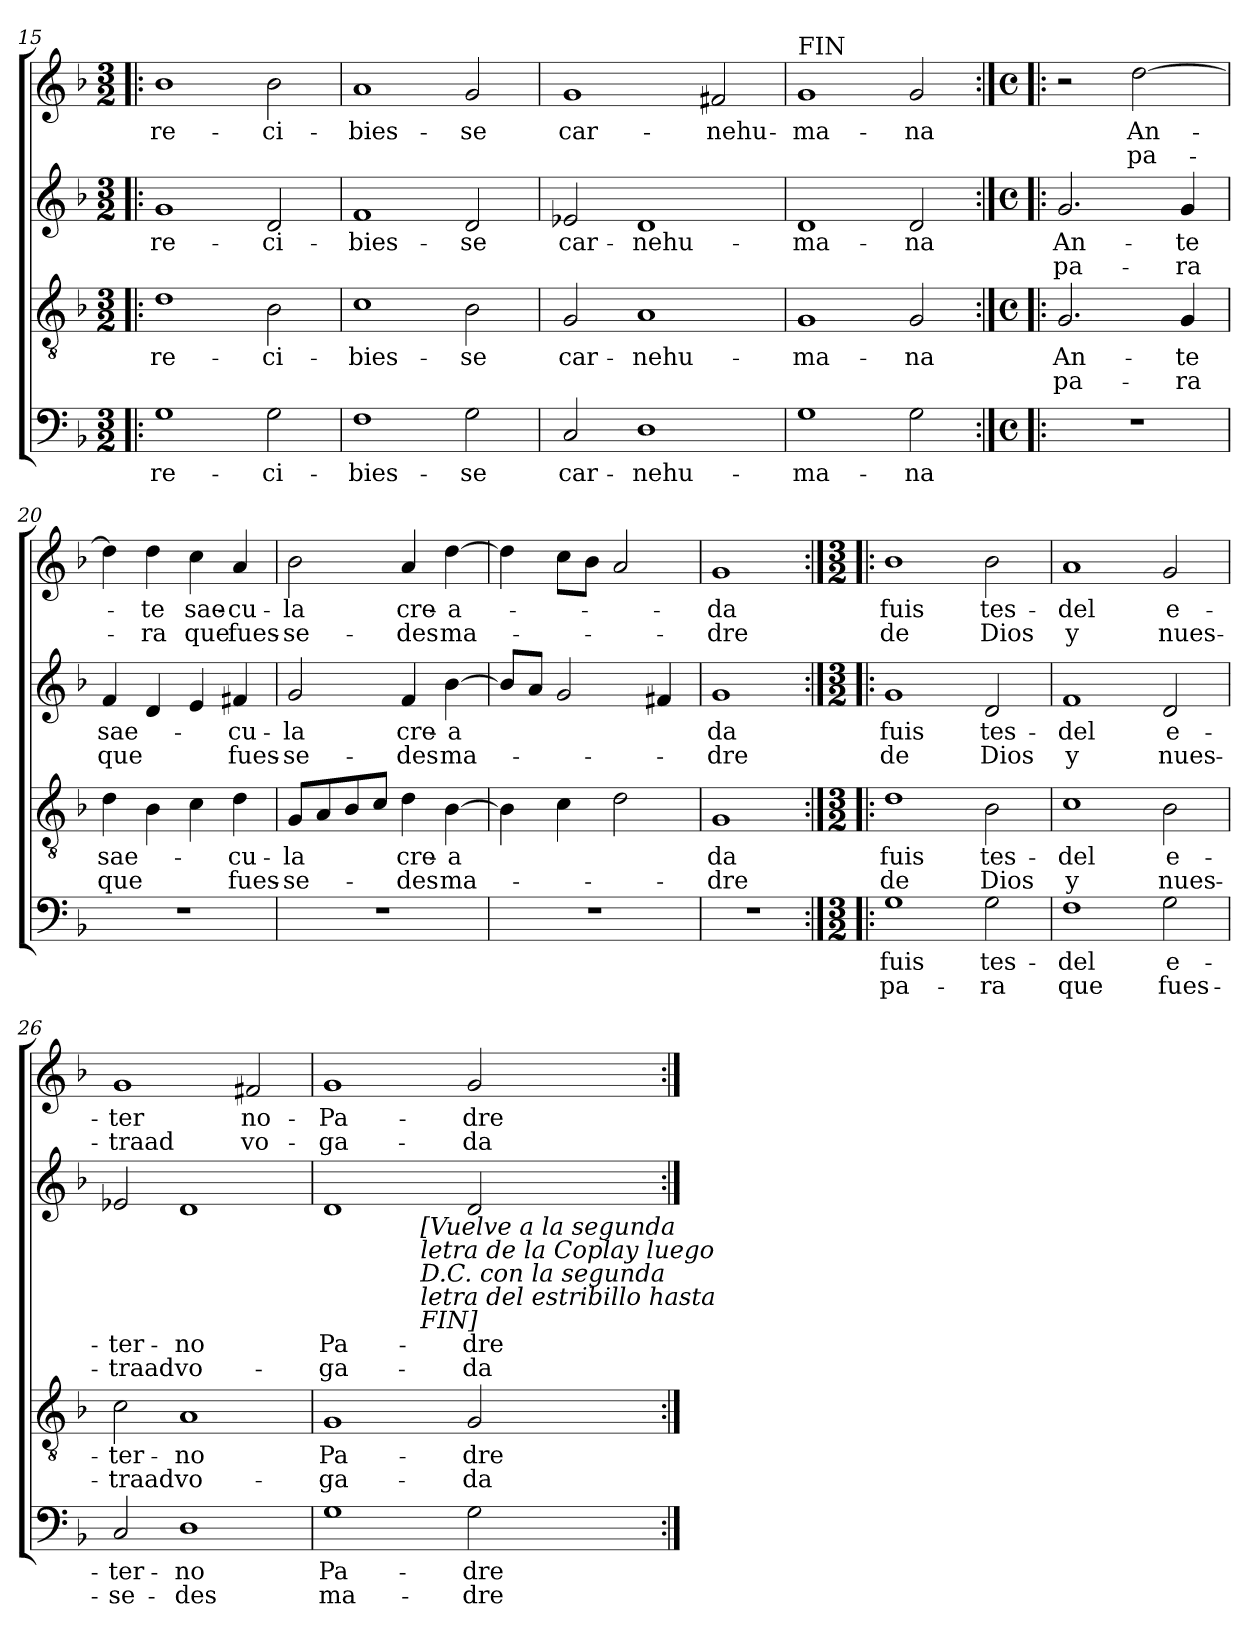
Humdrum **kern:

**kern	**text	**text	**kern	**text	**text	**kern	**text	**text	**kern	**text	**text
*part4	*part4	*part4	*part3	*part3	*part3	*part2	*part2	*part2	*part1	*part1	*part1
*staff4	*staff4	*staff4	*staff3	*staff3	*staff3	*staff2	*staff2	*staff2	*staff1	*staff1	*staff1
!!LO:LB:g=z
*clefF4	*	*	*clefGv2	*	*	*clefG2	*	*	*clefG2	*	*
*k[b-]	*	*	*k[b-]	*	*	*k[b-]	*	*	*k[b-]	*	*
*F:	*	*	*F:	*	*	*F:	*	*	*F:	*	*
*M3/2	*	*	*M3/2	*	*	*M3/2	*	*	*M3/2	*	*
=15!|:	=15!|:	=15!|:	=15!|:	=15!|:	=15!|:	=15!|:	=15!|:	=15!|:	=15!|:	=15!|:	=15!|:
!	!LO:LY:b	!	!	!LO:LY:b	!	!	!LO:LY:b	!	!	!LO:LY:b	!
1G	re-	.	1d	re-	.	1g	re-	.	1b-	re-	.
!	!LO:LY:b	!	!	!LO:LY:b	!	!	!LO:LY:b	!	!	!LO:LY:b	!
2G\	-ci-	.	2B-\	-ci-	.	2d/	-ci-	.	2b-\	-ci-	.
=16	=16	=16	=16	=16	=16	=16	=16	=16	=16	=16	=16
!	!LO:LY:b	!	!	!LO:LY:b	!	!	!LO:LY:b	!	!	!LO:LY:b	!
1F	-bies-	.	1c	-bies-	.	1f	-bies-	.	1a	-bies-	.
!	!LO:LY:b	!	!	!LO:LY:b	!	!	!LO:LY:b	!	!	!LO:LY:b	!
2G\	-se	.	2B-\	-se	.	2d/	-se	.	2g/	-se	.
=17	=17	=17	=17	=17	=17	=17	=17	=17	=17	=17	=17
!	!LO:LY:b	!	!	!LO:LY:b	!	!	!LO:LY:b	!	!	!LO:LY:b	!
2C/	car-	.	2G/	car-	.	2e-X/	car-	.	1g	car-	.
!	!LO:LY:b	!	!	!LO:LY:b	!	!	!LO:LY:b	!	!	!	!
1D	-nehu-	.	1A	-nehu-	.	1d	-nehu-	.	.	.	.
!	!	!	!	!	!	!	!	!	!	!LO:LY:b	!
.	.	.	.	.	.	.	.	.	2f#X/	-nehu-	.
=18	=18	=18	=18	=18	=18	=18	=18	=18	=18	=18	=18
!	!	!	!	!	!	!	!	!	!LO:TX:a:t=FIN	!	!
!	!LO:LY:b	!	!	!LO:LY:b	!	!	!LO:LY:b	!	!	!LO:LY:b	!
1G	-ma-	.	1G	-ma-	.	1d	-ma-	.	1g	-ma-	.
!	!LO:LY:b	!	!	!LO:LY:b	!	!	!LO:LY:b	!	!	!LO:LY:b	!
2G\	-na	.	2G/	-na	.	2d/	-na	.	2g/	-na	.
!!LO:PB:g=z
=19:|!|:	=19:|!|:	=19:|!|:	=19:|!|:	=19:|!|:	=19:|!|:	=19:|!|:	=19:|!|:	=19:|!|:	=19:|!|:	=19:|!|:	=19:|!|:
*M4/4	*	*	*M4/4	*	*	*M4/4	*	*	*M4/4	*	*
*met(c)	*	*	*met(c)	*	*	*met(c)	*	*	*met(c)	*	*
!	!	!	!	!LO:LY:b	!LO:LY:b	!	!LO:LY:b	!LO:LY:b	!	!	!
1r	.	.	2.G/	An-	pa-	2.g/	An-	pa-	2r	.	.
!	!	!	!	!	!	!	!	!	!	!LO:LY:b	!LO:LY:b
.	.	.	.	.	.	.	.	.	[>2dd\	An-	pa-
!	!	!	!	!LO:LY:b	!LO:LY:b	!	!LO:LY:b	!LO:LY:b	!	!	!
.	.	.	4G/	-te	-ra	4g/	-te	-ra	.	.	.
=20	=20	=20	=20	=20	=20	=20	=20	=20	=20	=20	=20
!	!	!	!	!LO:LY:b	!LO:LY:b	!	!LO:LY:b	!LO:LY:b	!	!	!
1r	.	.	4d\	sae-	que	4f/	sae-	que	4dd\]	.	.
!	!	!	!	!	!	!	!	!	!	!LO:LY:b	!LO:LY:b
.	.	.	4B-\	.	.	4d/	.	.	4dd\	-te	-ra
!	!	!	!	!	!	!	!	!	!	!LO:LY:b	!LO:LY:b
.	.	.	4c\	.	.	4e/	.	.	4cc\	sae-	que
!	!	!	!	!LO:LY:b	!LO:LY:b	!	!LO:LY:b	!LO:LY:b	!	!LO:LY:b	!LO:LY:b
.	.	.	4d\	-cu-	fues-	4f#X/	-cu-	fues-	4a/	-cu-	fues-
=21	=21	=21	=21	=21	=21	=21	=21	=21	=21	=21	=21
!	!	!	!	!LO:LY:b	!LO:LY:b	!	!LO:LY:b	!LO:LY:b	!	!LO:LY:b	!LO:LY:b
1r	.	.	8G/L	-la	-se-	2g/	-la	-se-	2b-\	-la	-se-
.	.	.	8A/	.	.	.	.	.	.	.	.
.	.	.	8B-/	.	.	.	.	.	.	.	.
.	.	.	8c/J	.	.	.	.	.	.	.	.
!	!	!	!	!LO:LY:b	!LO:LY:b	!	!LO:LY:b	!LO:LY:b	!	!LO:LY:b	!LO:LY:b
.	.	.	4d\	cre-	-des	4f/	cre-	-des	4a/	cre-	-des
!	!	!	!	!LO:LY:b	!LO:LY:b	!	!LO:LY:b	!LO:LY:b	!	!LO:LY:b	!LO:LY:b
.	.	.	[>4B-\	-a	ma-	[>4b-\	-a	ma-	[>4dd\	-a-	ma-
=22	=22	=22	=22	=22	=22	=22	=22	=22	=22	=22	=22
1r	.	.	4B-\]	.	.	8b-/L]	.	.	4dd\]	.	.
.	.	.	.	.	.	8a/J	.	.	.	.	.
.	.	.	4c\	.	.	2g/	.	.	8cc\L	.	.
.	.	.	.	.	.	.	.	.	8b-\J	.	.
.	.	.	2d\	.	.	.	.	.	2a/	.	.
.	.	.	.	.	.	4f#X/	.	.	.	.	.
=23	=23	=23	=23	=23	=23	=23	=23	=23	=23	=23	=23
!	!	!	!	!LO:LY:b	!LO:LY:b	!	!LO:LY:b	!LO:LY:b	!	!LO:LY:b	!LO:LY:b
1r	.	.	1G	da	-dre	1g	da	-dre	1g	-da	-dre
!!LO:LB:g=z
=24:|!|:	=24:|!|:	=24:|!|:	=24:|!|:	=24:|!|:	=24:|!|:	=24:|!|:	=24:|!|:	=24:|!|:	=24:|!|:	=24:|!|:	=24:|!|:
*M3/2	*	*	*M3/2	*	*	*M3/2	*	*	*M3/2	*	*
!	!LO:LY:b	!LO:LY:b	!	!LO:LY:b	!LO:LY:b	!	!LO:LY:b	!LO:LY:b	!	!LO:LY:b	!LO:LY:b
1G	fuis	pa-	1d	fuis	de	1g	fuis	de	1b-	fuis	de
!	!LO:LY:b	!LO:LY:b	!	!LO:LY:b	!LO:LY:b	!	!LO:LY:b	!LO:LY:b	!	!LO:LY:b	!LO:LY:b
2G\	tes-	-ra	2B-\	tes-	Dios	2d/	tes-	Dios	2b-\	tes-	Dios
=25	=25	=25	=25	=25	=25	=25	=25	=25	=25	=25	=25
!	!LO:LY:b	!LO:LY:b	!	!LO:LY:b	!LO:LY:b	!	!LO:LY:b	!LO:LY:b	!	!LO:LY:b	!LO:LY:b
1F	-del	que	1c	-del	y	1f	-del	y	1a	-del	y
!	!LO:LY:b	!LO:LY:b	!	!LO:LY:b	!LO:LY:b	!	!LO:LY:b	!LO:LY:b	!	!LO:LY:b	!LO:LY:b
2G\	e-	fues-	2B-\	e-	nues-	2d/	e-	nues-	2g/	e-	nues-
=26	=26	=26	=26	=26	=26	=26	=26	=26	=26	=26	=26
!	!LO:LY:b	!LO:LY:b	!	!LO:LY:b	!LO:LY:b	!	!LO:LY:b	!LO:LY:b	!	!LO:LY:b	!LO:LY:b
2C/	-ter-	-se-	2c\	-ter-	-traad	2e-X/	-ter-	-traad	1g	-ter	-traad
!	!LO:LY:b	!LO:LY:b	!	!LO:LY:b	!LO:LY:b	!	!LO:LY:b	!LO:LY:b	!	!	!
1D	-no	-des	1A	-no	vo-	1d	-no	vo-	.	.	.
!	!	!	!	!	!	!	!	!	!	!LO:LY:b	!LO:LY:b
.	.	.	.	.	.	.	.	.	2f#X/	no-	vo-
=27	=27	=27	=27	=27	=27	=27	=27	=27	=27	=27	=27
!	!LO:LY:b	!LO:LY:b	!	!LO:LY:b	!LO:LY:b	!	!LO:LY:b	!LO:LY:b	!	!LO:LY:b	!LO:LY:b
*	*	*	*	*	*	*^	*	*	*	*	*
1G	Pa-	ma-	1G	Pa-	-ga-	1d	2...ryy	Pa-	-ga-	1g	-Pa-	-ga-
!	!	!	!	!	!	!	!LO:TX:b:t=[Vuelve a la segunda \nletra de la Coplay luego \nD.C. con la segunda \nletra del estribillo hasta \nFIN]	!	!	!	!	!
.	.	.	.	.	.	.	2ryy	.	.	.	.	.
!	!LO:LY:b	!LO:LY:b	!	!LO:LY:b	!LO:LY:b	!	!	!LO:LY:b	!LO:LY:b	!	!LO:LY:b	!LO:LY:b
2G\	-dre	-dre	2G/	-dre	-da	2d/	.	-dre	-da	2g/	-dre	-da
.	.	.	.	.	.	.	16ryy	.	.	.	.	.
*	*	*	*	*	*	*v	*v	*	*	*	*	*
=:|!	=:|!	=:|!	=:|!	=:|!	=:|!	=:|!	=:|!	=:|!	=:|!	=:|!	=:|!
*-	*-	*-	*-	*-	*-	*-	*-	*-	*-	*-	*-
